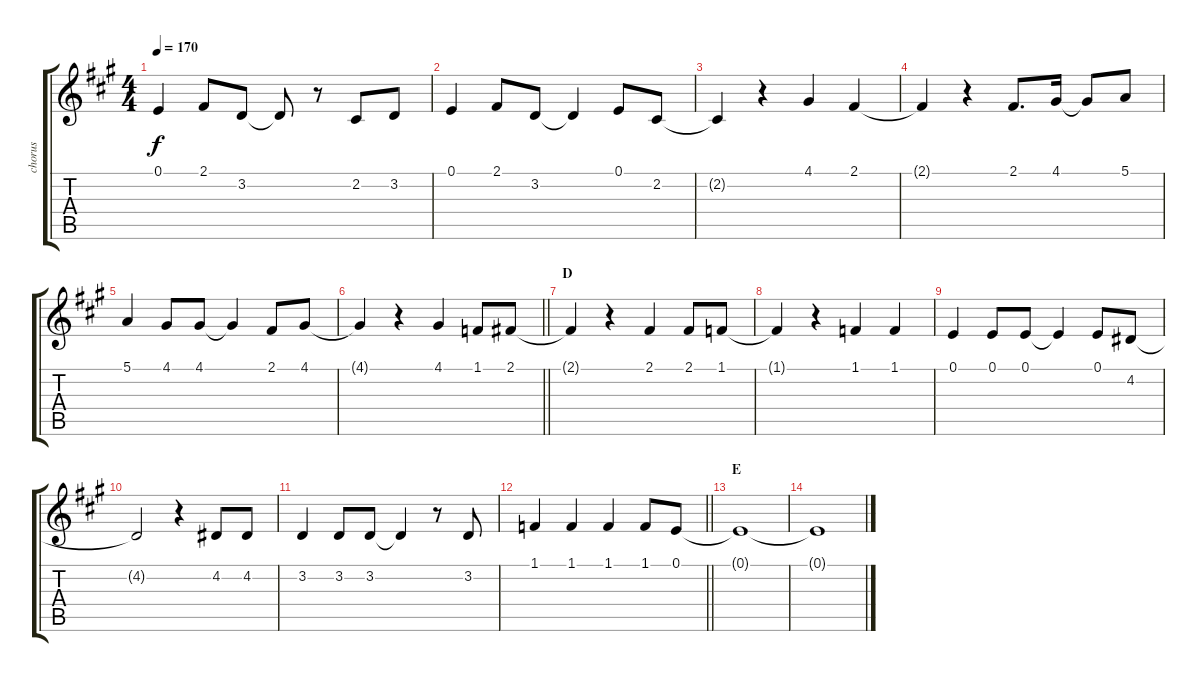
\track ("chorus" "chorus") {instrument flute}
\staff {score tabs}
\tuning (E4 B3 G3 D3 A2 E2) {hide}
\ts (4 4)
\tempo 170
\clef g2
\ks a
0.1.4{dy f} 2.1.8 3.2.8 3.2{t}.8 r.8 2.2.8 3.2.8 |
0.1.4 2.1.8 3.2.8 3.2{t}.4 0.1.8 2.2.8 |
2.2{t}.4 r.4 4.1.4 2.1.4 |
2.1{t}.4 r.4 2.1.8{d} 4.1.16 4.1{t}.8 5.1.8 |
5.1.4 4.1.8 4.1.8 4.1{t}.4 2.1.8 4.1.8 |
\barLineRight lightlight
4.1{t}.4 r.4 4.1.4 1.1.8 2.1.8 |
\section ("" "D")
2.1{t}.4 r.4 2.1.4 2.1.8 1.1.8 |
1.1{t}.4 r.4 1.1.4 1.1.4 |
0.1.4 0.1.8 0.1.8 0.1{t}.4 0.1.8 4.2.8 |
4.2{t}.2 r.4 4.2.8 4.2.8 |
3.2.4 3.2.8 3.2.8 3.2{t}.4 r.8 3.2.8 |
\barLineRight lightlight
1.1.4 1.1.4 1.1.4 1.1.8 0.1.8 |
\section ("" "E")
0.1{t}.1 |
0.1{t}.1
